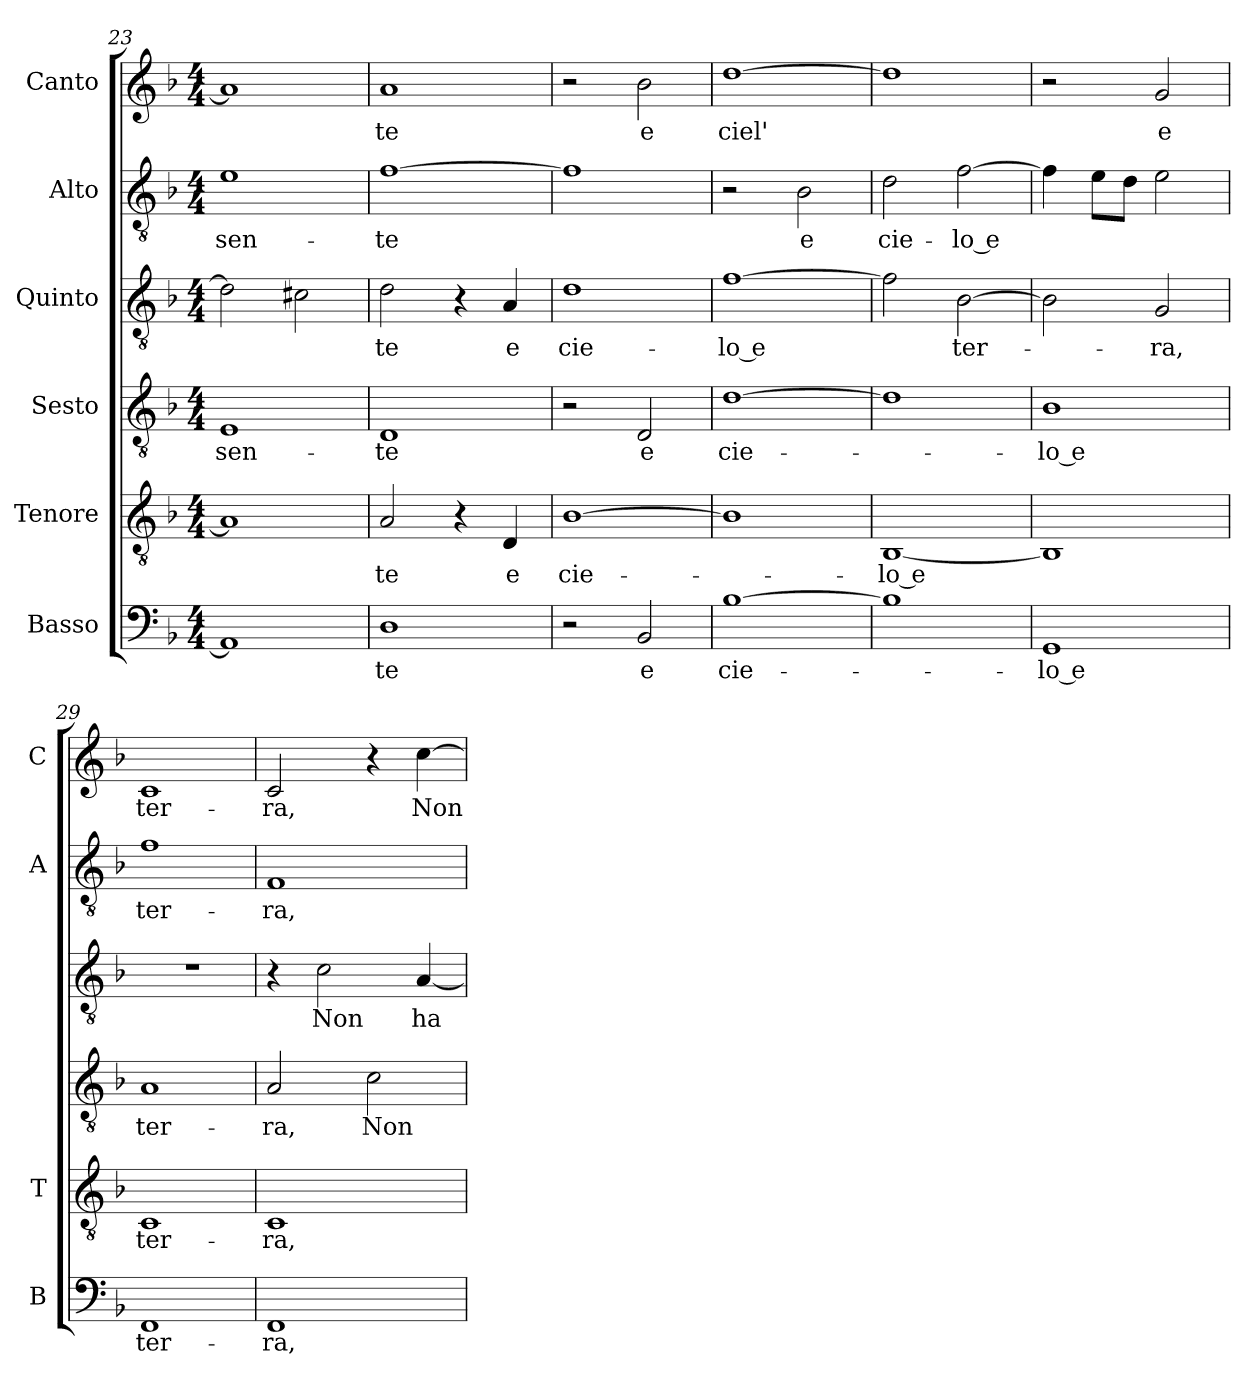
**kern	**text	**kern	**text	**kern	**text	**kern	**text	**kern	**text	**kern	**text
*part6	*part6	*part5	*part5	*part4	*part4	*part3	*part3	*part2	*part2	*part1	*part1
*staff6	*staff6	*staff5	*staff5	*staff4	*staff4	*staff3	*staff3	*staff2	*staff2	*staff1	*staff1
*I"Basso	*	*I"Tenore	*	*I"Sesto	*	*I"Quinto	*	*I"Alto	*	*I"Canto	*
*I'B	*	*I'T	*	*	*	*	*	*I'A	*	*I'C	*
*clefF4	*	*clefGv2	*	*clefGv2	*	*clefGv2	*	*clefGv2	*	*clefG2	*
*k[b-]	*	*k[b-]	*	*k[b-]	*	*k[b-]	*	*k[b-]	*	*k[b-]	*
*F:	*	*F:	*	*F:	*	*F:	*	*F:	*	*F:	*
*M4/4	*	*M4/4	*	*M4/4	*	*M4/4	*	*M4/4	*	*M4/4	*
=23	=23	=23	=23	=23	=23	=23	=23	=23	=23	=23	=23
!	!	!	!	!	!LO:LY:b	!	!	!	!	!	!
!	!	!	!	!	!	!	!	!	!LO:LY:b	!	!
1AA]	.	1A]	.	1E	-sen-	2d\]	.	1e	-sen-	1a]	.
.	.	.	.	.	.	2c#X\	.	.	.	.	.
=24	=24	=24	=24	=24	=24	=24	=24	=24	=24	=24	=24
!	!LO:LY:b	!	!	!	!	!	!	!	!	!	!
!	!	!	!LO:LY:b	!	!	!	!	!	!	!	!
!	!	!	!	!	!LO:LY:b	!	!	!	!	!	!
!	!	!	!	!	!	!	!LO:LY:b	!	!	!	!
!	!	!	!	!	!	!	!	!	!LO:LY:b	!	!
!	!	!	!	!	!	!	!	!	!	!	!LO:LY:b
1D	-te	2A/	-te	1D	-te	2d\	-te	[1f	-te	1a	-te
.	.	4r	.	.	.	4r	.	.	.	.	.
!	!	!	!LO:LY:b	!	!	!	!	!	!	!	!
!	!	!	!	!	!	!	!LO:LY:b	!	!	!	!
.	.	4D/	e	.	.	4A/	e	.	.	.	.
=25	=25	=25	=25	=25	=25	=25	=25	=25	=25	=25	=25
!	!	!	!LO:LY:b	!	!	!	!	!	!	!	!
!	!	!	!	!	!	!	!LO:LY:b	!	!	!	!
2r	.	[1B-	cie-	2r	.	1d	cie-	1f]	.	2r	.
!	!LO:LY:b	!	!	!	!	!	!	!	!	!	!
!	!	!	!	!	!LO:LY:b	!	!	!	!	!	!
!	!	!	!	!	!	!	!	!	!	!	!LO:LY:b
2BB-/	e	.	.	2D/	e	.	.	.	.	2b-\	e
=26	=26	=26	=26	=26	=26	=26	=26	=26	=26	=26	=26
!	!LO:LY:b	!	!	!	!	!	!	!	!	!	!
!	!	!	!	!	!LO:LY:b	!	!	!	!	!	!
!	!	!	!	!	!	!	!LO:LY:b	!	!	!	!
!	!	!	!	!	!	!	!	!	!	!	!LO:LY:b
[1B-	cie-	1B-]	.	[1d	cie-	[1f	-lo e	2r	.	[1dd	ciel'
!	!	!	!	!	!	!	!	!	!LO:LY:b	!	!
.	.	.	.	.	.	.	.	2B-\	e	.	.
=27	=27	=27	=27	=27	=27	=27	=27	=27	=27	=27	=27
!	!	!	!LO:LY:b	!	!	!	!	!	!	!	!
!	!	!	!	!	!	!	!	!	!LO:LY:b	!	!
1B-]	.	[1BB-	-lo e	1d]	.	2f\]	.	2d\	cie-	1dd]	.
!	!	!	!	!	!	!	!LO:LY:b	!	!	!	!
!	!	!	!	!	!	!	!	!	!LO:LY:b	!	!
.	.	.	.	.	.	[2B-\	ter-	[2f\	-lo e	.	.
!!LO:LB:g=z
=28	=28	=28	=28	=28	=28	=28	=28	=28	=28	=28	=28
!	!LO:LY:b	!	!	!	!	!	!	!	!	!	!
!	!	!	!	!	!LO:LY:b	!	!	!	!	!	!
1GG	-lo e	1BB-]	.	1B-	-lo e	2B-\]	.	4f\]	.	2r	.
.	.	.	.	.	.	.	.	8e\L	.	.	.
.	.	.	.	.	.	.	.	8d\J	.	.	.
!	!	!	!	!	!	!	!LO:LY:b	!	!	!	!
!	!	!	!	!	!	!	!	!	!	!	!LO:LY:b
.	.	.	.	.	.	2G/	-ra,	2e\	.	2g/	e
=29	=29	=29	=29	=29	=29	=29	=29	=29	=29	=29	=29
!	!LO:LY:b	!	!	!	!	!	!	!	!	!	!
!	!	!	!LO:LY:b	!	!	!	!	!	!	!	!
!	!	!	!	!	!LO:LY:b	!	!	!	!	!	!
!	!	!	!	!	!	!	!	!	!LO:LY:b	!	!
!	!	!	!	!	!	!	!	!	!	!	!LO:LY:b
1FF	ter-	1C	ter-	1A	ter-	1r	.	1f	ter-	1c	ter-
=30	=30	=30	=30	=30	=30	=30	=30	=30	=30	=30	=30
!	!LO:LY:b	!	!	!	!	!	!	!	!	!	!
!	!	!	!LO:LY:b	!	!	!	!	!	!	!	!
!	!	!	!	!	!LO:LY:b	!	!	!	!	!	!
!	!	!	!	!	!	!	!	!	!LO:LY:b	!	!
!	!	!	!	!	!	!	!	!	!	!	!LO:LY:b
1FF	-ra,	1C	-ra,	2A/	-ra,	4r	.	1F	-ra,	2c/	-ra,
!	!	!	!	!	!	!	!LO:LY:b	!	!	!	!
.	.	.	.	.	.	2c\	Non	.	.	.	.
!	!	!	!	!	!LO:LY:b	!	!	!	!	!	!
.	.	.	.	2c\	Non	.	.	.	.	4r	.
!	!	!	!	!	!	!	!LO:LY:b	!	!	!	!
!	!	!	!	!	!	!	!	!	!	!	!LO:LY:b
.	.	.	.	.	.	[4A/	ha-	.	.	[4cc\	Non
=	=	=	=	=	=	=	=	=	=	=	=
*-	*-	*-	*-	*-	*-	*-	*-	*-	*-	*-	*-
